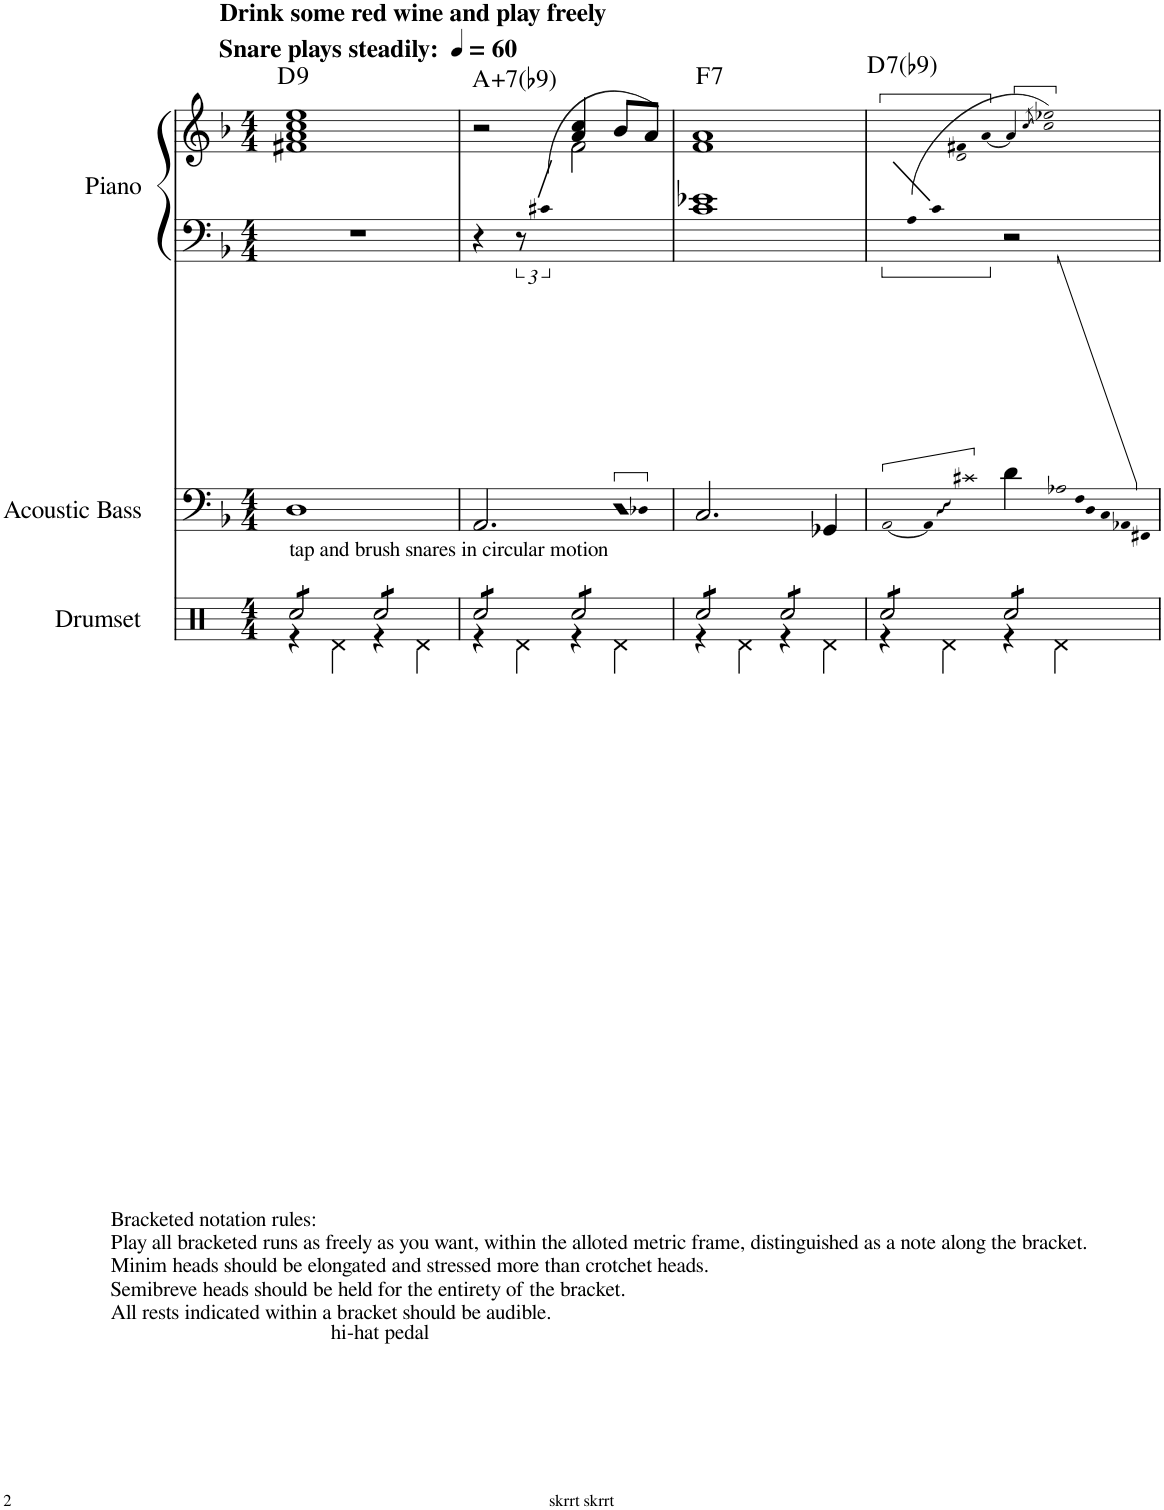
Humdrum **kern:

**kern	**kern	**kern	**kern	**harte
*part3	*part2	*part1	*part1	*part1
*staff4	*staff3	*staff2	*staff1	*
*I"Drumset	*I"Acoustic Bass	*I"Piano	*	*
*I'Drs.	*I'Bass	*I'Pno.	*	*
*clefX	*clefF4	*clefF4	*clefG2	*
*	*Trd7c12	*	*	*
*k[]	*k[b-]	*k[b-]	*k[b-]	*
*M4/4	*M4/4	*M4/4	*M4/4	*
*MM60	*MM60	*MM60	*MM60	*
=1	=1	=1	=1	=1
*^	*	*	*	*
!	!	!	!	!LO:TX:a:B:t=Drink some red wine and play freely	!
!	!	!	!	!LO:TX:a:t=Snare plays steadily&colon;	!
!LO:TX:a:t=tap and brush snares in circular motion	!	!	!	!	!
!LO:TX:b:t=Bracketed notation rules&colon;	!	!	!	!	!
!LO:TX:b:t=Play all bracketed runs as freely as you want, within the alloted metric frame, distinguished as a note along the bracket.	!	!	!	!	!
!LO:TX:b:t=Minim heads should be elongated and stressed more than crotchet heads.	!	!	!	!	!
!LO:TX:b:t=Semibreve heads should be held for the entirety of the bracket.	!	!	!	!	!
!LO:TX:b:t=All rests indicated within a bracket should be audible.	!	!	!	!	!LO:H:kt=9
*tremolo	*	*	*	*	*
8Rcc/L	4r	1D	1r	1f#X 1a 1cc 1ee	D:9
8Rcc/	.	.	.	.	.
!	!LO:TX:b:t=hi-hat pedal	!	!	!	!
8Rcc/	4Rd\	.	.	.	.
8Rcc/J	.	.	.	.	.
8Rcc/L	4r	.	.	.	.
8Rcc/	.	.	.	.	.
8Rcc/	4Rd\	.	.	.	.
8Rcc/J	.	.	.	.	.
=2	=2	=2	=2	=2	=2
*	*	*	*	*^	*
!	!	!	!	!	!	!LO:H:kt=7
8Rcc/L	4r	2.AA/	4r	2r	2ryy	A:aug(b7,b9)
8Rcc/	.	.	.	.	.	.
8Rcc/	4Rd\	.	12r	.	.	.
.	.	.	(6c#X!	.	.	.
8Rcc/J	.	.	.	.	.	.
8Rcc/L	4r	.	2ryy	4a/ 4cc/	2f\	.
8Rcc/	.	.	.	.	.	.
*	*	*Xtuplet	*	*	*	*
8Rcc/	4Rd\	12ryy	.	8b-/L	.	.
.	.	6D-X!	.	.	.	.
8Rcc/J	.	.	.	(8a/J	.	.
*	*	*	*	*v	*v	*
=3	=3	=3	=3	=3	=3
!	!	!	!	!	!LO:H:kt=7
8Rcc/L	4r	2.C/	1c 1e-X	1f 1a	F:7
8Rcc/	.	.	.	.	.
8Rcc/	4Rd\	.	.	.	.
8Rcc/J	.	.	.	.	.
8Rcc/L	4r	.	.	.	.
8Rcc/	.	.	.	.	.
8Rcc/	4Rd\	4GG-X/	.	.	.
8Rcc/J	.	.	.	.	.
=4	=4	=4	=4	=4	=4
!	!	!LO:N:head=open	!	!	!
*	*	*	*Xtuplet	*Xtuplet	*
*	*	*	*	*^	*
8Rcc/L	4r	[6AA!	10ryy	5.ryy	5.ryy	.
.	.	.	10A!L	.	.	.
8Rcc/	.	.	.	.	.	.
.	.	6AA!]	.	.	.	.
.	.	.	10c!	.	.	.
8Rcc/	4Rd\	.	.	.	.	.
!	!	!	!	!	!LO:N:head=open	!LO:H:kt=7
.	.	.	10ryy	10f#X!L	10d!J	D:7(b9)
.	.	6c#X!	.	.	.	.
8Rcc/J	.	.	.	.	.	.
.	.	.	10ryy	[10a!J	5%2.ryy	.
8Rcc/L	4r	4d\	2r	6a!/]	.	.
8Rcc/	.	.	.	.	.	.
.	.	.	.	[8qcc/	.	.
.	.	.	.	3cc!] 3ee-X!)	.	.
!	!	!LO:N:head=open	!	!	!	!
8Rcc/	4Rd\	24.A-X!LL	.	.	.	.
.	.	48F!K	.	.	.	.
.	.	24D!	.	.	.	.
8Rcc/J	.	24C!	.	.	.	.
*Xtremolo	*	*	*	*	*	*
.	.	24AA-X!	.	.	.	.
.	.	24FF#X!JJ	.	.	.	.
*v	*v	*	*	*v	*v	*
=	=	=	=	=
*-	*-	*-	*-	*-
